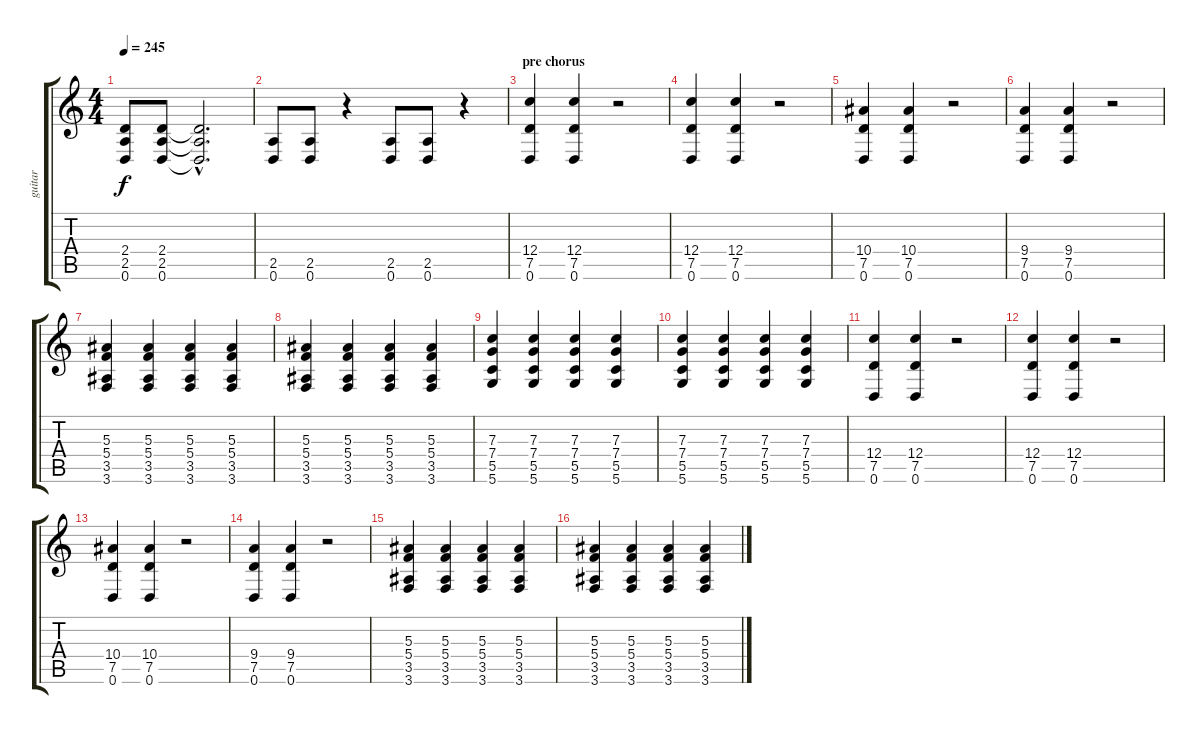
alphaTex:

\track ("guitar" "guitar") {instrument distortionguitar}
\staff {score tabs}
\tuning (D4 A3 F3 C3 G2 D2) {hide}
\ts (4 4)
\tempo 245
\clef g2
\ks c
(2.4 2.5 0.6).8{dy f} (2.4 2.5 0.6).8 (2.4{hac t} 2.5{hac t} 0.6{hac t}).2{d} |
(2.5 0.6).8 (2.5 0.6).8 r.4 (2.5 0.6).8 (2.5 0.6).8 r.4 |
\section ("" "pre chorus")
(12.4 7.5 0.6).4 (12.4 7.5 0.6).4 r.2 |
(12.4 7.5 0.6).4 (12.4 7.5 0.6).4 r.2 |
(10.4 7.5 0.6).4 (10.4 7.5 0.6).4 r.2 |
(9.4 7.5 0.6).4 (9.4 7.5 0.6).4 r.2 |
(5.3 5.4 3.5 3.6).4 (5.3 5.4 3.5 3.6).4 (5.3 5.4 3.5 3.6).4 (5.3 5.4 3.5 3.6).4 |
(5.3 5.4 3.5 3.6).4 (5.3 5.4 3.5 3.6).4 (5.3 5.4 3.5 3.6).4 (5.3 5.4 3.5 3.6).4 |
(7.3 7.4 5.5 5.6).4 (7.3 7.4 5.5 5.6).4 (7.3 7.4 5.5 5.6).4 (7.3 7.4 5.5 5.6).4 |
(7.3 7.4 5.5 5.6).4 (7.3 7.4 5.5 5.6).4 (7.3 7.4 5.5 5.6).4 (7.3 7.4 5.5 5.6).4 |
(12.4 7.5 0.6).4 (12.4 7.5 0.6).4 r.2 |
(12.4 7.5 0.6).4 (12.4 7.5 0.6).4 r.2 |
(10.4 7.5 0.6).4 (10.4 7.5 0.6).4 r.2 |
(9.4 7.5 0.6).4 (9.4 7.5 0.6).4 r.2 |
(5.3 5.4 3.5 3.6).4 (5.3 5.4 3.5 3.6).4 (5.3 5.4 3.5 3.6).4 (5.3 5.4 3.5 3.6).4 |
(5.3 5.4 3.5 3.6).4 (5.3 5.4 3.5 3.6).4 (5.3 5.4 3.5 3.6).4 (5.3 5.4 3.5 3.6).4
